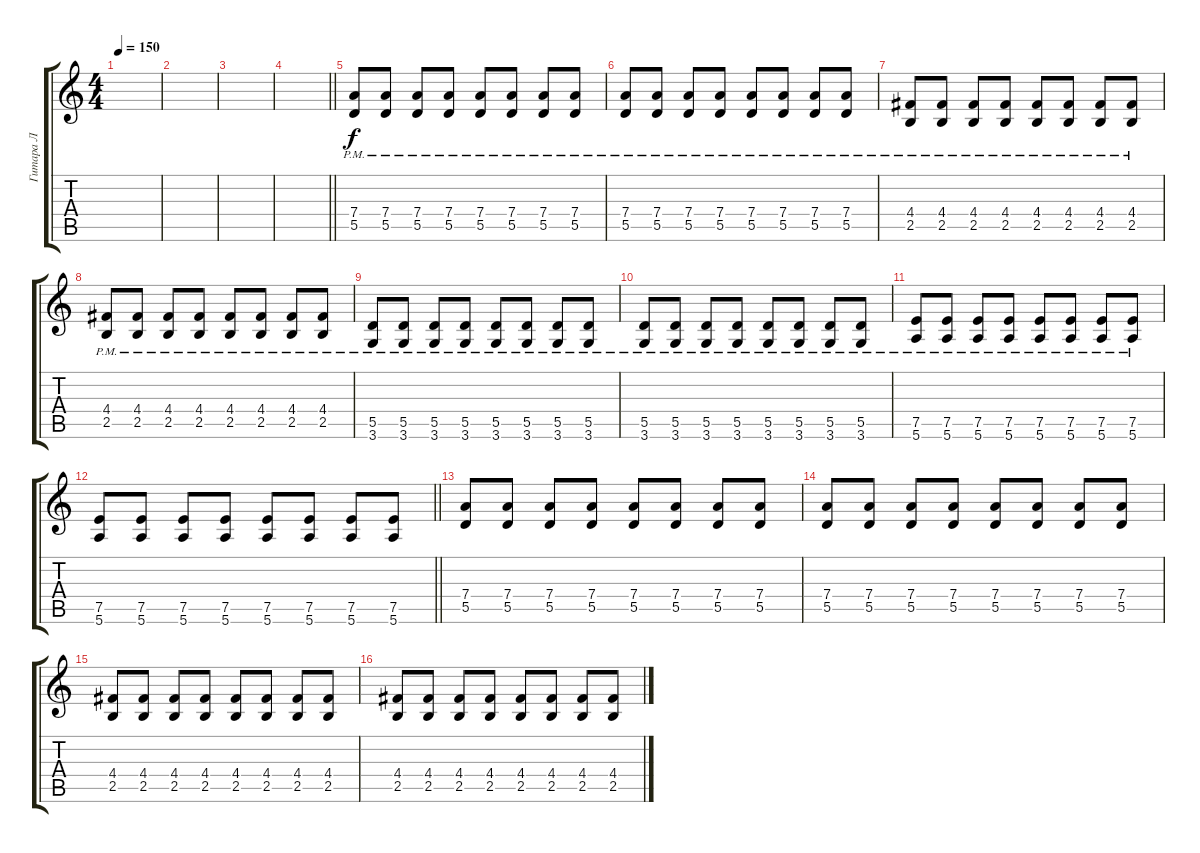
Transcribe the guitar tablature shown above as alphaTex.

\track ("Гитара Л" "Гитара Л") {instrument distortionguitar}
\staff {score tabs}
\tuning (E4 B3 G3 D3 A2 E2) {hide}
\ts (4 4)
\tempo 150
\clef g2
\ks c
|
|
|
\barLineRight lightlight
|
\section ("" " ")
(7.4{pm} 5.5{pm}).8 (7.4{pm} 5.5{pm}).8 (7.4{pm} 5.5{pm}).8 (7.4{pm} 5.5{pm}).8 (7.4{pm} 5.5{pm}).8 (7.4{pm} 5.5{pm}).8 (7.4{pm} 5.5{pm}).8 (7.4{pm} 5.5{pm}).8 |
(7.4{pm} 5.5{pm}).8 (7.4{pm} 5.5{pm}).8 (7.4{pm} 5.5{pm}).8 (7.4{pm} 5.5{pm}).8 (7.4{pm} 5.5{pm}).8 (7.4{pm} 5.5{pm}).8 (7.4{pm} 5.5{pm}).8 (7.4{pm} 5.5{pm}).8 |
(4.4{pm} 2.5{pm}).8 (4.4{pm} 2.5{pm}).8 (4.4{pm} 2.5{pm}).8 (4.4{pm} 2.5{pm}).8 (4.4{pm} 2.5{pm}).8 (4.4{pm} 2.5{pm}).8 (4.4{pm} 2.5{pm}).8 (4.4{pm} 2.5{pm}).8 |
(4.4{pm} 2.5{pm}).8 (4.4{pm} 2.5{pm}).8 (4.4{pm} 2.5{pm}).8 (4.4{pm} 2.5{pm}).8 (4.4{pm} 2.5{pm}).8 (4.4{pm} 2.5{pm}).8 (4.4{pm} 2.5{pm}).8 (4.4{pm} 2.5{pm}).8 |
(5.5{pm} 3.6{pm}).8 (5.5{pm} 3.6{pm}).8 (5.5{pm} 3.6{pm}).8 (5.5{pm} 3.6{pm}).8 (5.5{pm} 3.6{pm}).8 (5.5{pm} 3.6{pm}).8 (5.5{pm} 3.6{pm}).8 (5.5{pm} 3.6{pm}).8 |
(5.5{pm} 3.6{pm}).8 (5.5{pm} 3.6{pm}).8 (5.5{pm} 3.6{pm}).8 (5.5{pm} 3.6{pm}).8 (5.5{pm} 3.6{pm}).8 (5.5{pm} 3.6{pm}).8 (5.5{pm} 3.6{pm}).8 (5.5{pm} 3.6{pm}).8 |
(7.5{pm} 5.6{pm}).8 (7.5{pm} 5.6{pm}).8 (7.5{pm} 5.6{pm}).8 (7.5{pm} 5.6{pm}).8 (7.5{pm} 5.6{pm}).8 (7.5{pm} 5.6{pm}).8 (7.5{pm} 5.6{pm}).8 (7.5{pm} 5.6{pm}).8 |
\barLineRight lightlight
(7.5 5.6).8 (7.5 5.6).8 (7.5 5.6).8 (7.5 5.6).8 (7.5 5.6).8 (7.5 5.6).8 (7.5 5.6).8 (7.5 5.6).8 |
\section ("" " ")
(7.4 5.5).8 (7.4 5.5).8 (7.4 5.5).8 (7.4 5.5).8 (7.4 5.5).8 (7.4 5.5).8 (7.4 5.5).8 (7.4 5.5).8 |
(7.4 5.5).8 (7.4 5.5).8 (7.4 5.5).8 (7.4 5.5).8 (7.4 5.5).8 (7.4 5.5).8 (7.4 5.5).8 (7.4 5.5).8 |
(4.4 2.5).8 (4.4 2.5).8 (4.4 2.5).8 (4.4 2.5).8 (4.4 2.5).8 (4.4 2.5).8 (4.4 2.5).8 (4.4 2.5).8 |
(4.4 2.5).8 (4.4 2.5).8 (4.4 2.5).8 (4.4 2.5).8 (4.4 2.5).8 (4.4 2.5).8 (4.4 2.5).8 (4.4 2.5).8
